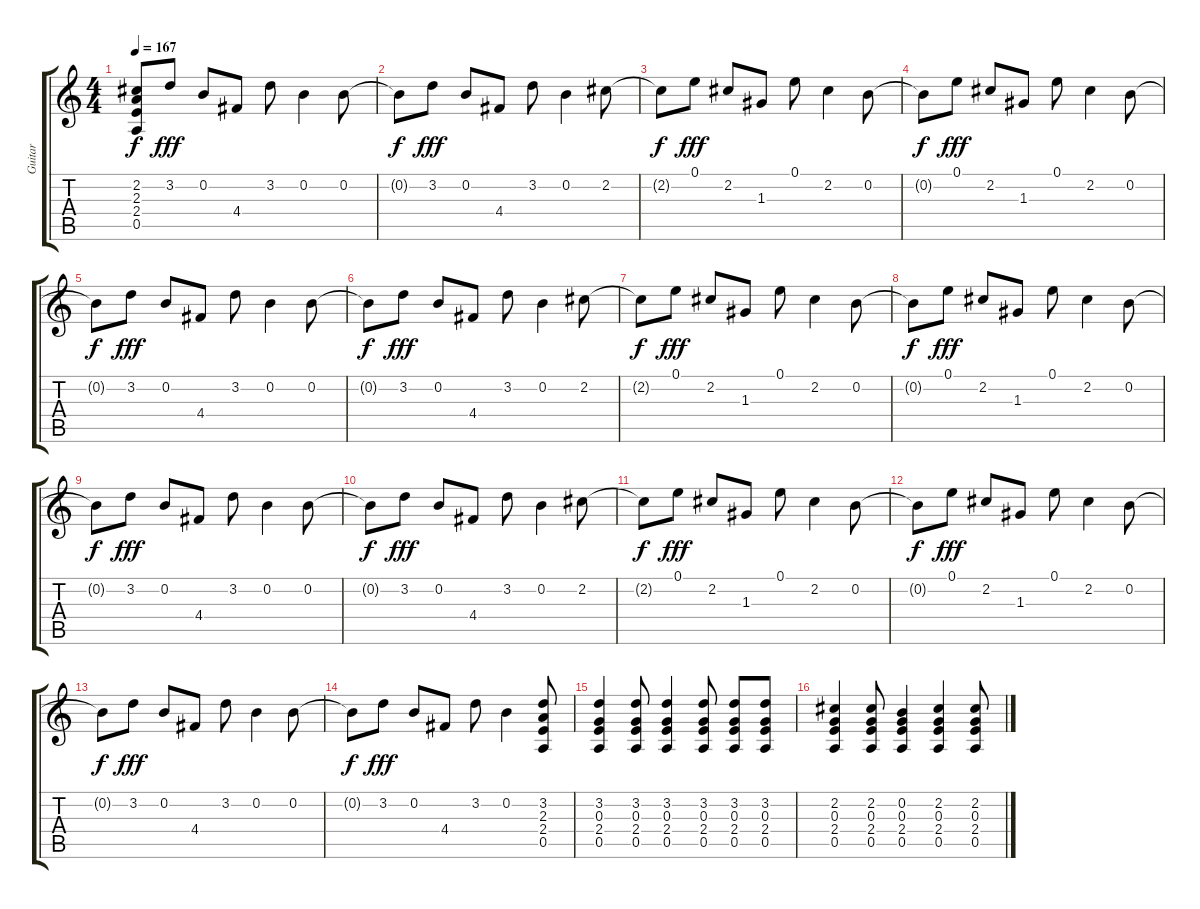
\track ("Guitar" "Guitar") {instrument electricguitarclean}
\staff {score tabs}
\tuning (E4 B3 G3 D3 A2 E2) {hide}
\ts (4 4)
\tempo 167
\clef g2
\ks c
(2.2{t} 2.3{t} 2.4{t} 0.5{t}).8{dy f} 3.2.8{dy fff} 0.2.8 4.4.8 3.2.8 0.2.4 0.2.8 |
0.2{t}.8{dy f} 3.2.8{dy fff} 0.2.8 4.4.8 3.2.8 0.2.4 2.2.8 |
2.2{t}.8{dy f} 0.1.8{dy fff} 2.2.8 1.3.8 0.1.8 2.2.4 0.2.8 |
0.2{t}.8{dy f} 0.1.8{dy fff} 2.2.8 1.3.8 0.1.8 2.2.4 0.2.8 |
0.2{t}.8{dy f} 3.2.8{dy fff} 0.2.8 4.4.8 3.2.8 0.2.4 0.2.8 |
0.2{t}.8{dy f} 3.2.8{dy fff} 0.2.8 4.4.8 3.2.8 0.2.4 2.2.8 |
2.2{t}.8{dy f} 0.1.8{dy fff} 2.2.8 1.3.8 0.1.8 2.2.4 0.2.8 |
0.2{t}.8{dy f} 0.1.8{dy fff} 2.2.8 1.3.8 0.1.8 2.2.4 0.2.8 |
0.2{t}.8{dy f} 3.2.8{dy fff} 0.2.8 4.4.8 3.2.8 0.2.4 0.2.8 |
0.2{t}.8{dy f} 3.2.8{dy fff} 0.2.8 4.4.8 3.2.8 0.2.4 2.2.8 |
2.2{t}.8{dy f} 0.1.8{dy fff} 2.2.8 1.3.8 0.1.8 2.2.4 0.2.8 |
0.2{t}.8{dy f} 0.1.8{dy fff} 2.2.8 1.3.8 0.1.8 2.2.4 0.2.8 |
0.2{t}.8{dy f} 3.2.8{dy fff} 0.2.8 4.4.8 3.2.8 0.2.4 0.2.8 |
0.2{t}.8{dy f} 3.2.8{dy fff} 0.2.8 4.4.8 3.2.8 0.2.4 (3.2 2.3 2.4 0.5).8 |
(3.2 0.3 2.4 0.5).4 (3.2 0.3 2.4 0.5).8 (3.2 0.3 2.4 0.5).4 (3.2 0.3 2.4 0.5).8 (3.2 0.3 2.4 0.5).8 (3.2 0.3 2.4 0.5).8 |
(2.2 0.3 2.4 0.5).4 (2.2 0.3 2.4 0.5).8 (0.2 0.3 2.4 0.5).4 (2.2 0.3 2.4 0.5).4 (2.2 0.3 2.4 0.5).8
